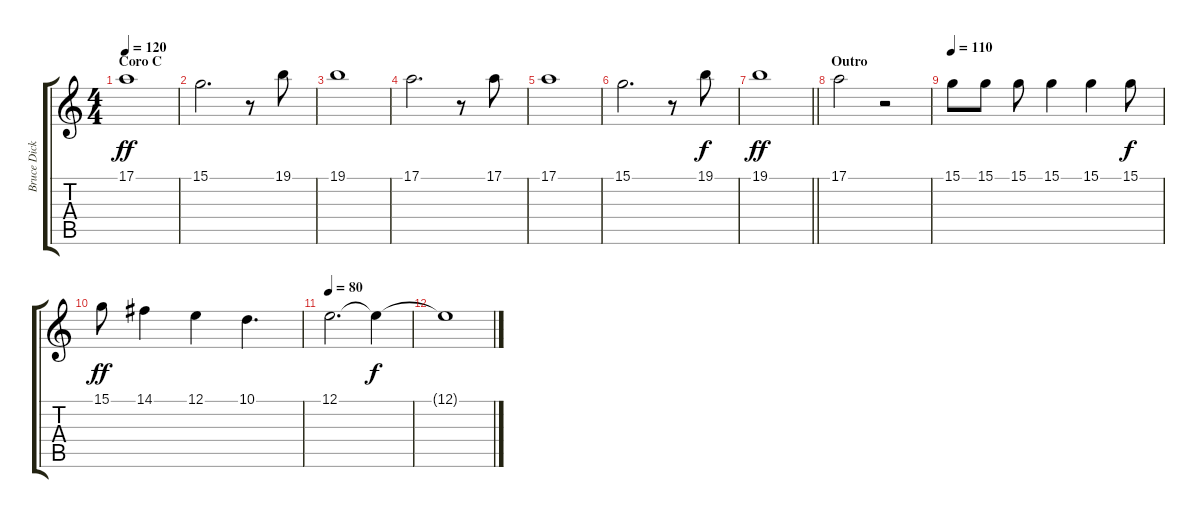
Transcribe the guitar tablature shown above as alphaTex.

\track ("Bruce Dickinson" "Bruce Dick") {instrument lead2sawtooth}
\staff {score tabs}
\tuning (E4 B3 G3 D3 A2 E2) {hide}
\ts (4 4)
\section ("" "Coro C")
\tempo 120
\clef g2
\ks c
17.1.1{dy ff} |
15.1.2{d} r.8 19.1.8 |
19.1.1 |
17.1.2{d} r.8 17.1.8 |
17.1.1 |
15.1.2{d} r.8 19.1.8{dy f} |
\barLineRight lightlight
19.1.1{dy ff} |
\section ("" "Outro")
17.1.2 r.2 |
\tempo 110
15.1.8{volume 9} 15.1.8 15.1.8 15.1.4 15.1.4 15.1.8{dy f} |
15.1.8{dy ff} 14.1.4 12.1.4 10.1.4{d} |
\tempo 80
12.1.2{d} 12.1{t}.4{dy f volume 0} |
12.1{t}.1
